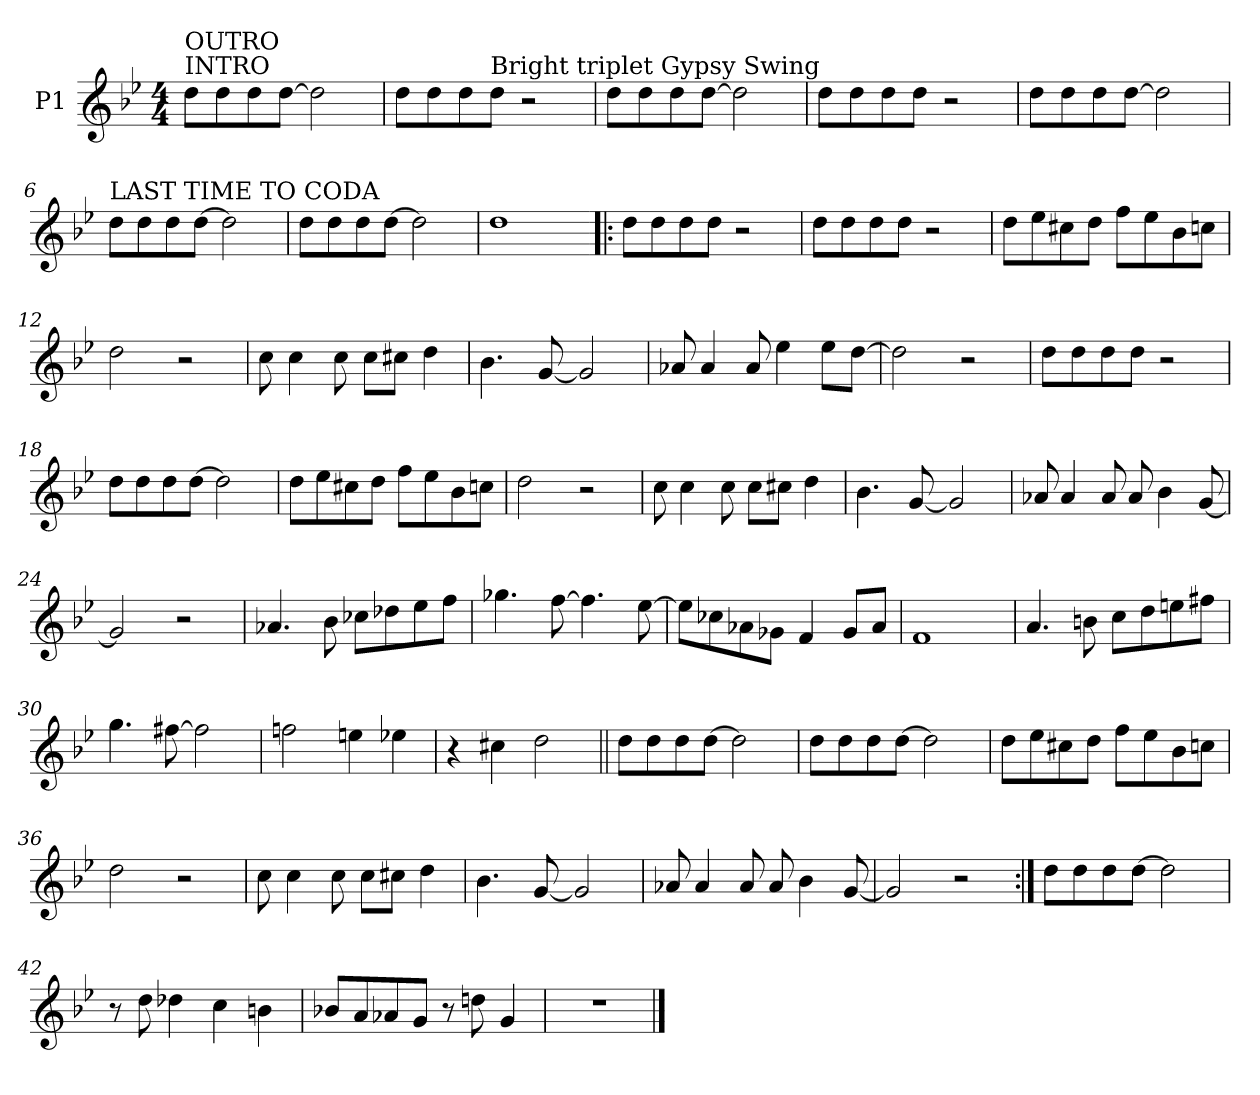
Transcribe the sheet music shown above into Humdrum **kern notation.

**kern
*part1
*staff1
*I"P1
!!LO:PB:g=z
*clefG2
*k[b-e-]
*B-:
*M4/4
=1
!LO:TX:a:t=INTRO
!LO:TX:t=OUTRO
8ddi\L
8ddi\
*MM160
8ddi\
[8ddi\J
2ddi\]
=2
8ddi\L
8ddi\
8ddi\
!LO:TX:a:t=Bright triplet Gypsy Swing
8ddi\J
2r
=3
8ddi\L
8ddi\
8ddi\
[8ddi\J
2ddi\]
=4
8ddi\L
8ddi\
8ddi\
8ddi\J
2r
=5
8ddi\L
8ddi\
8ddi\
[8ddi\J
2ddi\]
!!LO:LB:g=z
=6
!LO:TX:a:t=LAST TIME TO CODA
8ddi\L
8ddi\
8ddi\
[8ddi\J
2ddi\]
=7
8ddi\L
8ddi\
8ddi\
[8ddi\J
2ddi\]
=8
1ddi
=9!|:
8ddi\L
8ddi\
8ddi\
8ddi\J
2r
=10
8ddi\L
8ddi\
8ddi\
8ddi\J
2r
!!LO:LB:g=z
=11
8ddi\L
8ee-i\
8cc#Xi\
8ddi\J
8ffi\L
8ee-i\
8b-i\
8ccni\J
=12
2ddi\
2r
=13
8cci\
4cci\
8cci\
8cci\L
8cc#Xi\J
4ddi\
=14
4.b-i\
[8gi/
2gi/]
=15
8a-Xi/
4a-i/
8a-i/
4ee-i\
8ee-i\L
[8ddi\J
=16
2ddi\]
2r
!!LO:LB:g=z
=17
8ddi\L
8ddi\
8ddi\
8ddi\J
2r
=18
8ddi\L
8ddi\
8ddi\
[8ddi\J
2ddi\]
=19
8ddi\L
8ee-i\
8cc#Xi\
8ddi\J
8ffi\L
8ee-i\
8b-i\
8ccni\J
=20
2ddi\
2r
=21
8cci\
4cci\
8cci\
8cci\L
8cc#Xi\J
4ddi\
!!LO:LB:g=z
=22
4.b-i\
[8gi/
2gi/]
=23
8a-Xi/
4a-i/
8a-i/
8a-i/
4b-i\
[8gi/
=24
2gi/]
2r
=25
4.a-Xi/
8b-i\
8cc-Xi\L
8dd-Xi\
8ee-i\
8ffi\J
=26
4.gg-Xi\
[8ffi\
4.ffi\]
[8ee-i\
!!LO:LB:g=z
=27
8ee-i\L]
8cc-Xi\
8a-Xi\
8g-Xi\J
4fi/
8g-i/L
8a-i/J
=28
1fi
=29
4.ai/
8bni\
8cci\L
8ddi\
8eeni\
8ff#Xi\J
=30
4.ggi\
[8ff#Xi\
2ff#i\]
=31
2ffni\
4eeni\
4ee-Xi\
=32
4r
4cc#Xi\
2ddi\
!!LO:LB:g=z
=33||
8ddi\L
8ddi\
8ddi\
[8ddi\J
2ddi\]
=34
8ddi\L
8ddi\
8ddi\
[8ddi\J
2ddi\]
=35
8ddi\L
8ee-i\
8cc#Xi\
8ddi\J
8ffi\L
8ee-i\
8b-i\
8ccni\J
=36
2ddi\
2r
=37
8cci\
4cci\
8cci\
8cci\L
8cc#Xi\J
4ddi\
!!LO:LB:g=z
=38
4.b-i\
[8gi/
2gi/]
=39
8a-Xi/
4a-i/
8a-i/
8a-i/
4b-i\
[8gi/
=40
2gi/]
2r
!!LO:LB:g=z
=41:|!
8ddi\L
8ddi\
8ddi\
[8ddi\J
2ddi\]
=42
8r
8ddi\
4dd-Xi\
4cci\
4bni\
=43
8b-Xi/L
8ai/
8a-Xi/
8gi/J
8r
8ddni\
4gi/
=44
1r
==
*-
